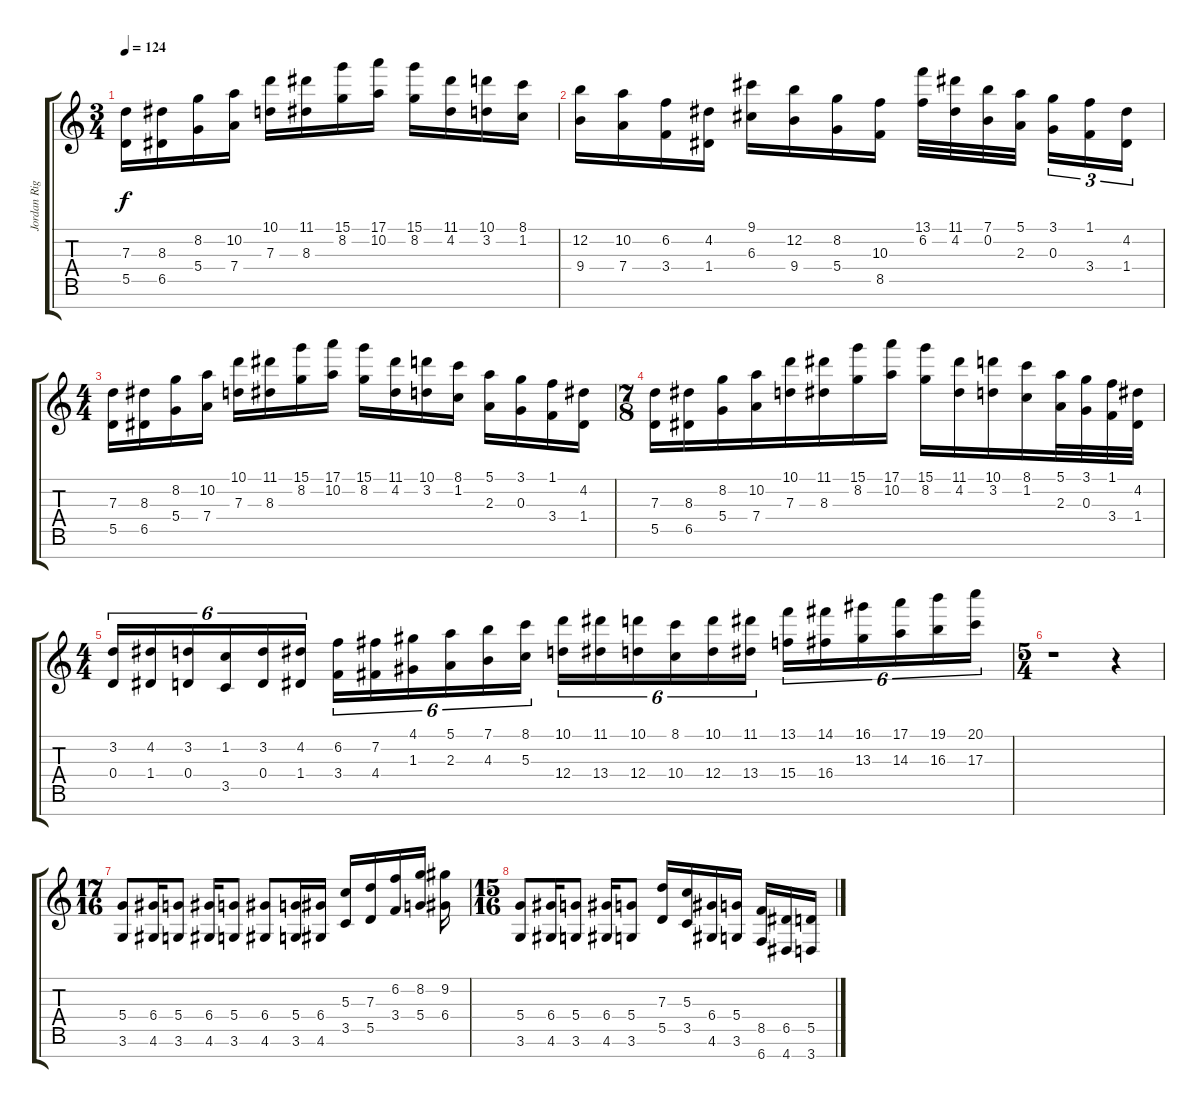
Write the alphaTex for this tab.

\track ("Jordan Right Hand Overdubs and Effects" "Jordan Rig") {instrument violin}
\staff {score tabs}
\tuning (E5 B4 G4 D4 A3 E3 B2) {hide}
\ts (3 4)
\tempo 124
\clef g2
\ks c
(7.3 5.5).16{dy f} (8.3 6.5).16 (8.2 5.4).16 (10.2 7.4).16 (10.1 7.3).16 (11.1 8.3).16 (15.1 8.2).16 (17.1 10.2).16 (15.1 8.2).16 (11.1 4.2).16 (10.1 3.2).16 (8.1 1.2).16 |
(12.2 9.4).16 (10.2 7.4).16 (6.2 3.4).16 (4.2 1.4).16 (9.1 6.3).16 (12.2 9.4).16 (8.2 5.4).16 (10.3 8.5).16 (13.1 6.2).32 (11.1 4.2).32 (7.1 0.2).32 (5.1 2.3).32 (3.1 0.3).16{tu (3 2)} (1.1 3.4).16{tu (3 2)} (4.2 1.4).16{tu (3 2)} |
\ts (4 4)
(7.3 5.5).16 (8.3 6.5).16 (8.2 5.4).16 (10.2 7.4).16 (10.1 7.3).16 (11.1 8.3).16 (15.1 8.2).16 (17.1 10.2).16 (15.1 8.2).16 (11.1 4.2).16 (10.1 3.2).16 (8.1 1.2).16 (5.1 2.3).16 (3.1 0.3).16 (1.1 3.4).16 (4.2 1.4).16 |
\ts (7 8)
(7.3 5.5).16 (8.3 6.5).16 (8.2 5.4).16 (10.2 7.4).16 (10.1 7.3).16 (11.1 8.3).16 (15.1 8.2).16 (17.1 10.2).16 (15.1 8.2).16 (11.1 4.2).16 (10.1 3.2).16 (8.1 1.2).16 (5.1 2.3).32 (3.1 0.3).32 (1.1 3.4).32 (4.2 1.4).32 |
\ts (4 4)
(3.2 0.4).16{tu (6 4)} (4.2 1.4).16{tu (6 4)} (3.2 0.4).16{tu (6 4)} (1.2 3.5).16{tu (6 4)} (3.2 0.4).16{tu (6 4)} (4.2 1.4).16{tu (6 4)} (6.2 3.4).16{tu (6 4)} (7.2 4.4).16{tu (6 4)} (4.1 1.3).16{tu (6 4)} (5.1 2.3).16{tu (6 4)} (7.1 4.3).16{tu (6 4)} (8.1 5.3).16{tu (6 4)} (10.1 12.4).16{tu (6 4)} (11.1 13.4).16{tu (6 4)} (10.1 12.4).16{tu (6 4)} (8.1 10.4).16{tu (6 4)} (10.1 12.4).16{tu (6 4)} (11.1 13.4).16{tu (6 4)} (13.1 15.4).16{tu (6 4)} (14.1 16.4).16{tu (6 4)} (16.1 13.3).16{tu (6 4)} (17.1 14.3).16{tu (6 4)} (19.1 16.3).16{tu (6 4)} (20.1 17.3).16{tu (6 4)} |
\ts (5 4)
r.1 r.4 |
\ts (17 16)
(5.4 3.6).8 (6.4 4.6).16 (5.4 3.6).8 (6.4 4.6).16 (5.4 3.6).8 (6.4 4.6).8 (5.4 3.6).16 (6.4 4.6).16 (5.3 3.5).16 (7.3 5.5).16 (6.2 3.4).16 (8.2 5.4).16 (9.2 6.4).16 |
\ts (15 16)
(5.4 3.6).8 (6.4 4.6).16 (5.4 3.6).8 (6.4 4.6).16 (5.4 3.6).8 (7.3 5.5).16 (5.3 3.5).16 (6.4 4.6).16 (5.4 3.6).16 (8.5 6.7).16 (6.5 4.7).16 (5.5 3.7).16
